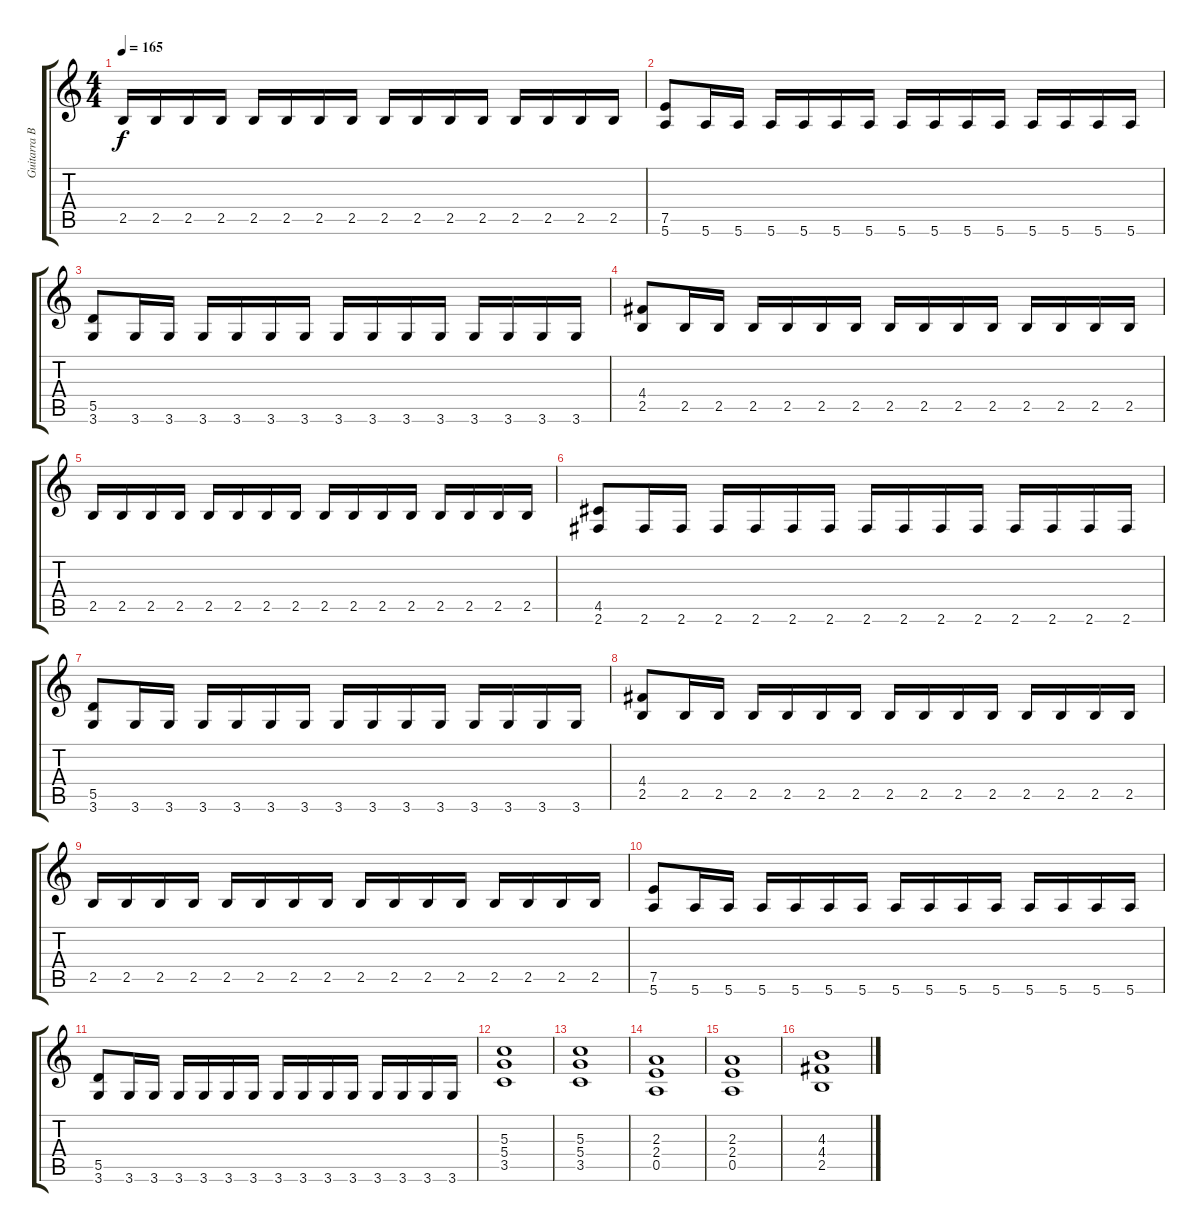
\track ("Guitarra Base" "Guitarra B") {instrument overdrivenguitar}
\staff {score tabs}
\tuning (E4 B3 G3 D3 A2 E2) {hide}
\ts (4 4)
\tempo 165
\clef g2
\ks c
2.5.16{dy f} 2.5.16 2.5.16 2.5.16 2.5.16 2.5.16 2.5.16 2.5.16 2.5.16 2.5.16 2.5.16 2.5.16 2.5.16 2.5.16 2.5.16 2.5.16 |
(7.5 5.6).8 5.6.16 5.6.16 5.6.16 5.6.16 5.6.16 5.6.16 5.6.16 5.6.16 5.6.16 5.6.16 5.6.16 5.6.16 5.6.16 5.6.16 |
(5.5 3.6).8 3.6.16 3.6.16 3.6.16 3.6.16 3.6.16 3.6.16 3.6.16 3.6.16 3.6.16 3.6.16 3.6.16 3.6.16 3.6.16 3.6.16 |
(4.4 2.5).8 2.5.16 2.5.16 2.5.16 2.5.16 2.5.16 2.5.16 2.5.16 2.5.16 2.5.16 2.5.16 2.5.16 2.5.16 2.5.16 2.5.16 |
2.5.16 2.5.16 2.5.16 2.5.16 2.5.16 2.5.16 2.5.16 2.5.16 2.5.16 2.5.16 2.5.16 2.5.16 2.5.16 2.5.16 2.5.16 2.5.16 |
(4.5 2.6).8 2.6.16 2.6.16 2.6.16 2.6.16 2.6.16 2.6.16 2.6.16 2.6.16 2.6.16 2.6.16 2.6.16 2.6.16 2.6.16 2.6.16 |
(5.5 3.6).8 3.6.16 3.6.16 3.6.16 3.6.16 3.6.16 3.6.16 3.6.16 3.6.16 3.6.16 3.6.16 3.6.16 3.6.16 3.6.16 3.6.16 |
(4.4 2.5).8 2.5.16 2.5.16 2.5.16 2.5.16 2.5.16 2.5.16 2.5.16 2.5.16 2.5.16 2.5.16 2.5.16 2.5.16 2.5.16 2.5.16 |
2.5.16 2.5.16 2.5.16 2.5.16 2.5.16 2.5.16 2.5.16 2.5.16 2.5.16 2.5.16 2.5.16 2.5.16 2.5.16 2.5.16 2.5.16 2.5.16 |
(7.5 5.6).8 5.6.16 5.6.16 5.6.16 5.6.16 5.6.16 5.6.16 5.6.16 5.6.16 5.6.16 5.6.16 5.6.16 5.6.16 5.6.16 5.6.16 |
(5.5 3.6).8 3.6.16 3.6.16 3.6.16 3.6.16 3.6.16 3.6.16 3.6.16 3.6.16 3.6.16 3.6.16 3.6.16 3.6.16 3.6.16 3.6.16 |
(5.3 5.4 3.5).1 |
(5.3 5.4 3.5).1 |
(2.3 2.4 0.5).1 |
(2.3 2.4 0.5).1 |
(4.3 4.4 2.5).1
